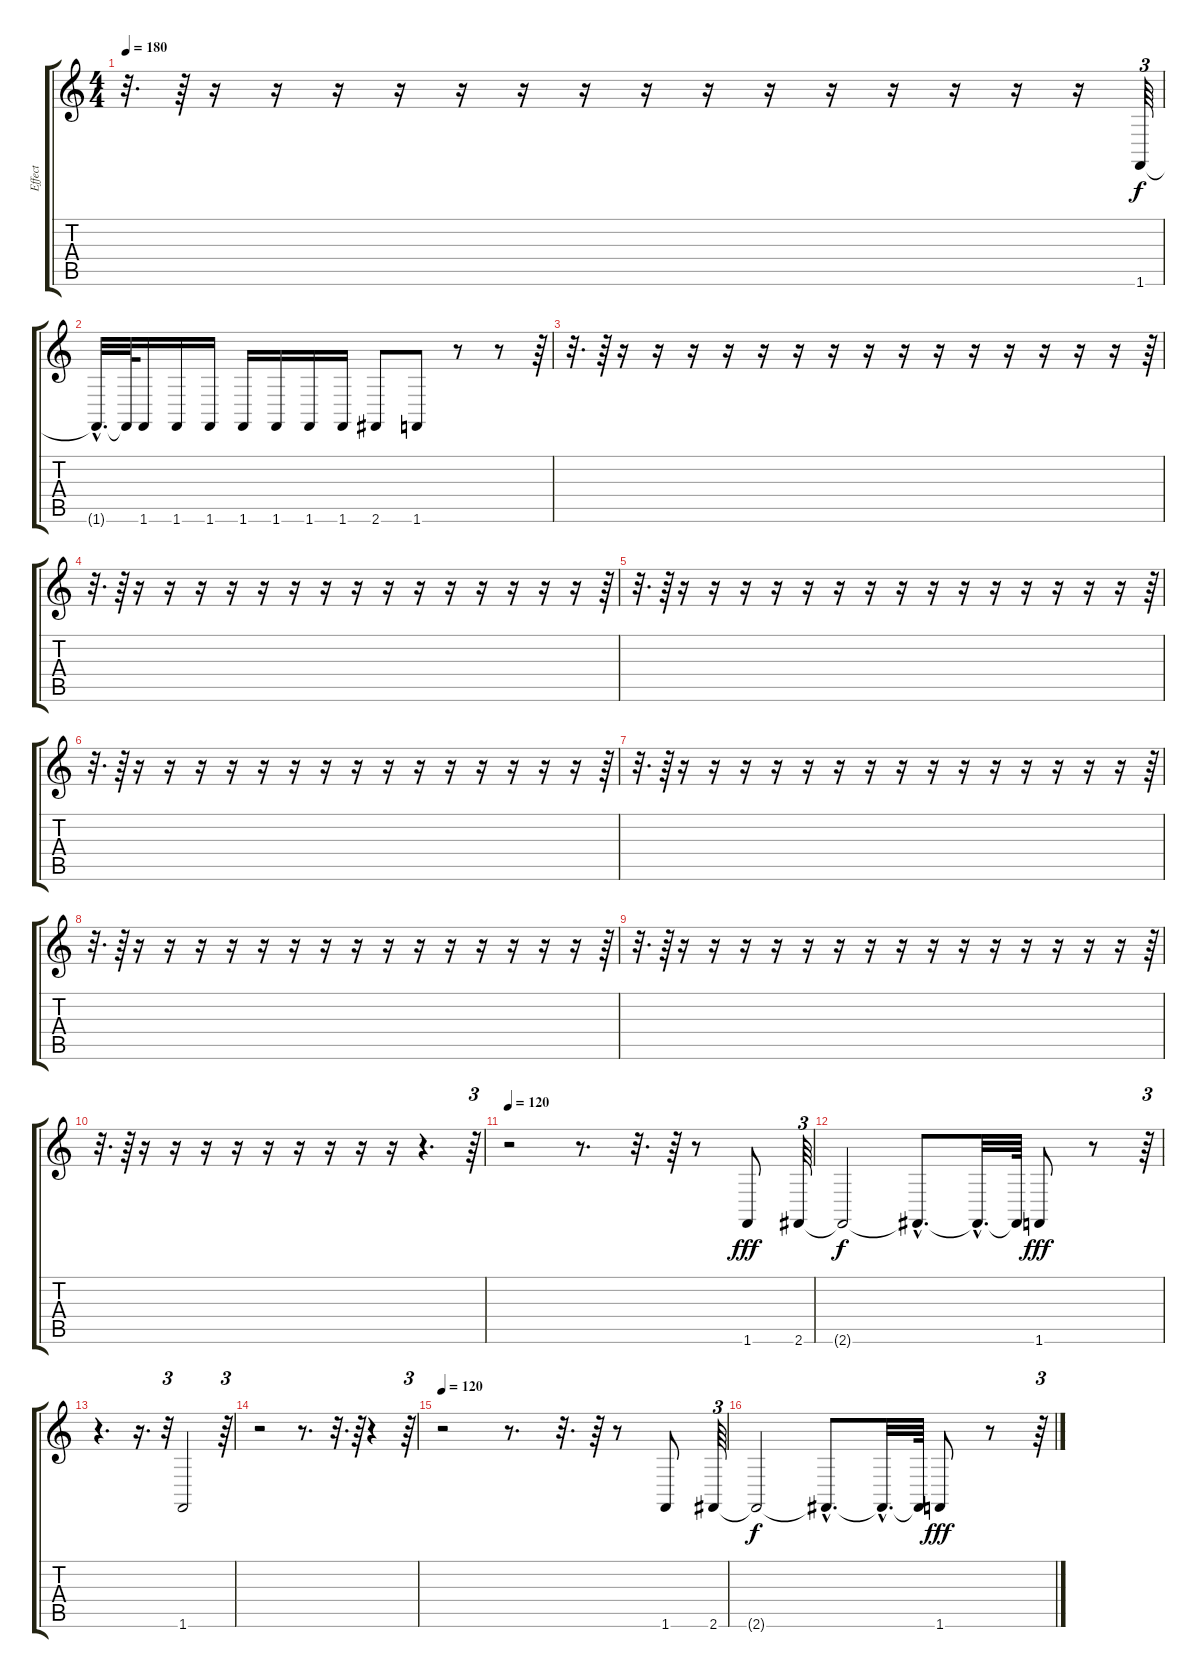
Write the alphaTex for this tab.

\track ("Effect" "Effect") {instrument fx3crystal}
\staff {score tabs}
\tuning (E4 B3 G3 D3 A2 E2) {hide}
\ts (4 4)
\tempo 180
\clef g2
\ks c
r.32{d dy f} r.64 r.16 r.16 r.16 r.16 r.16 r.16 r.16 r.16 r.16 r.16 r.16 r.16 r.16 r.16 r.16 1.6.64{tu (3 2)} |
1.6{hac t}.32{d} 1.6{t}.64 1.6.16 1.6.16 1.6.16 1.6.16 1.6.16 1.6.16 1.6.16 2.6.8 1.6.8 r.8 r.8 r.64{tu (3 2)} |
r.32{d} r.64 r.16 r.16 r.16 r.16 r.16 r.16 r.16 r.16 r.16 r.16 r.16 r.16 r.16 r.16 r.16 r.64{tu (3 2)} |
r.32{d} r.64 r.16 r.16 r.16 r.16 r.16 r.16 r.16 r.16 r.16 r.16 r.16 r.16 r.16 r.16 r.16 r.64{tu (3 2)} |
r.32{d} r.64 r.16 r.16 r.16 r.16 r.16 r.16 r.16 r.16 r.16 r.16 r.16 r.16 r.16 r.16 r.16 r.64{tu (3 2)} |
r.32{d} r.64 r.16 r.16 r.16 r.16 r.16 r.16 r.16 r.16 r.16 r.16 r.16 r.16 r.16 r.16 r.16 r.64{tu (3 2)} |
r.32{d} r.64 r.16 r.16 r.16 r.16 r.16 r.16 r.16 r.16 r.16 r.16 r.16 r.16 r.16 r.16 r.16 r.64{tu (3 2)} |
r.32{d} r.64 r.16 r.16 r.16 r.16 r.16 r.16 r.16 r.16 r.16 r.16 r.16 r.16 r.16 r.16 r.16 r.64{tu (3 2)} |
r.32{d} r.64 r.16 r.16 r.16 r.16 r.16 r.16 r.16 r.16 r.16 r.16 r.16 r.16 r.16 r.16 r.16 r.64{tu (3 2)} |
r.32{d} r.64 r.16 r.16 r.16 r.16 r.16 r.16 r.16 r.16 r.16 r.4{d} r.64{tu (3 2) volume 16 instrument contrabass} |
\tempo 120
r.2 r.8{d} r.32{d} r.64 r.8 1.6.8{dy fff} 2.6.64{tu (3 2)} |
2.6{t}.2{dy f} 2.6{hac t}.8{d} 2.6{hac t}.32{d} 2.6{t}.64 1.6.8{dy fff} r.8 r.64{tu (3 2)} |
r.4{d} r.16{d} r.32{tu (3 2)} 1.6.2 r.64{tu (3 2)} |
r.2 r.8{d} r.32{d} r.64 r.4 r.64{tu (3 2)} |
\tempo 120
r.2 r.8{d} r.32{d} r.64 r.8 1.6.8 2.6.64{tu (3 2)} |
2.6{t}.2{dy f} 2.6{hac t}.8{d} 2.6{hac t}.32{d} 2.6{t}.64 1.6.8{dy fff} r.8 r.64{tu (3 2)}
